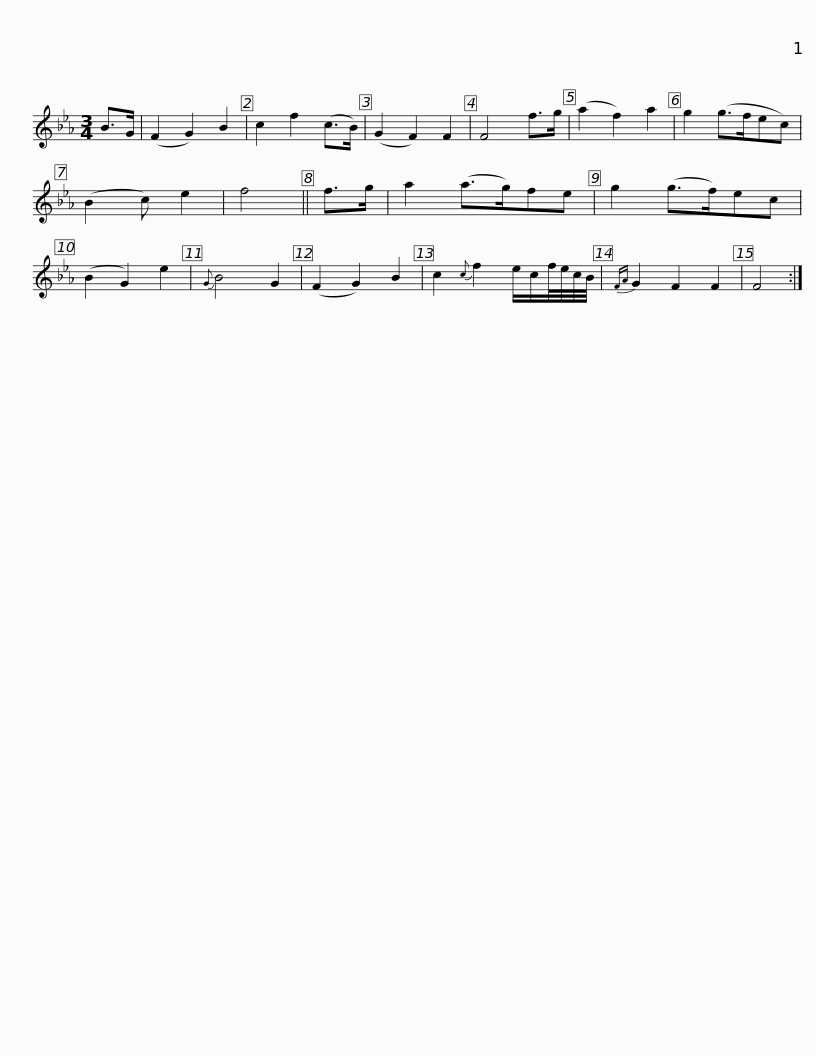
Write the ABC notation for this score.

X:1
L:1/8
M:3/4
I:linebreak $
K:Eb
V:1 treble
V:1
 B>G | (F2 G2) B2 | c2 f2 (c>B) | (G2 F2) F2 | F4 f>g | %5
 (a2 f2) a2 | g2 (g>fec) | (B2 c) e2 | f4 || f>g | %10
 a2 (a>g)fe |$ g2 (g>f)ec | (B2 G2) e2 |{G} B4 G2 | (F2 G2) B2 | %15
 c2{c} f2 e/c/f/4e/4c/4B/4 |{FA} G2 F2 F2 | F4 :| %18
